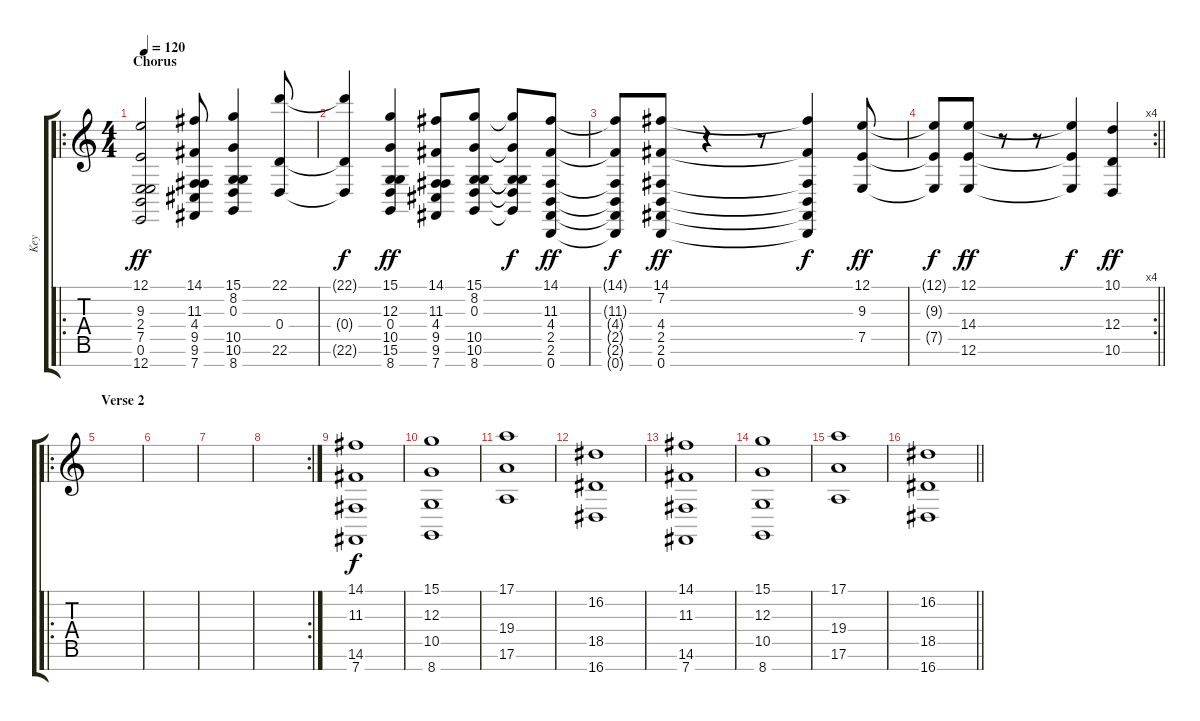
\track ("Key" "Key") {instrument stringensemble1}
\staff {score tabs}
\tuning (E4 B3 G3 D3 A2 E2 B1) {hide}
\ro
\ts (4 4)
\section ("" "Chorus")
\tempo 120
\clef g2
\ks c
(12.1 9.3 2.4 7.5 0.6 12.7).2{dy ff} (14.1 11.3 4.4 9.5 9.6 7.7).8 (15.1 8.2 0.3 10.5 10.6 8.7).4 (22.1 0.4 22.6).8 |
(22.1{t} 0.4{t} 22.6{t}).4{dy f} (15.1 12.3 0.4 10.5 15.6 8.7).4{dy ff} (14.1 11.3 4.4 9.5 9.6 7.7).8 (15.1 8.2 0.3 10.5 10.6 8.7).8 (15.1{t} 8.2{t} 0.3{t} 10.5{t} 10.6{t} 8.7{t}).8{dy f} (14.1 11.3 4.4 2.5 2.6 0.7).8{dy ff} |
(14.1{t} 11.3{t} 4.4{t} 2.5{t} 2.6{t} 0.7{t}).8{dy f} (14.1 7.2 4.4 2.5 2.6 0.7).8{dy ff} r.4 r.8 (14.1{t} 7.2{t} 4.4{t} 2.5{t} 2.6{t} 0.7{t}).4{dy f} (12.1 9.3 7.5).8{dy ff} |
\rc 4
\barLineRight lightlight
(12.1{t} 9.3{t} 7.5{t}).8{dy f} (12.1 14.4 12.6).8{dy ff} r.8 r.8 (12.1{t} 14.4{t} 12.6{t}).4{dy f} (10.1 12.4 10.6).4{dy ff} |
\ro
\section ("" "Verse 2")
|
|
|
\rc 2
|
(14.1 11.3 14.6 7.7).1{dy f} |
(15.1 12.3 10.5 8.7).1 |
(17.1 19.4 17.6).1 |
(16.2 18.5 16.7).1 |
(14.1 11.3 14.6 7.7).1 |
(15.1 12.3 10.5 8.7).1 |
(17.1 19.4 17.6).1 |
\barLineRight lightlight
(16.2 18.5 16.7).1
